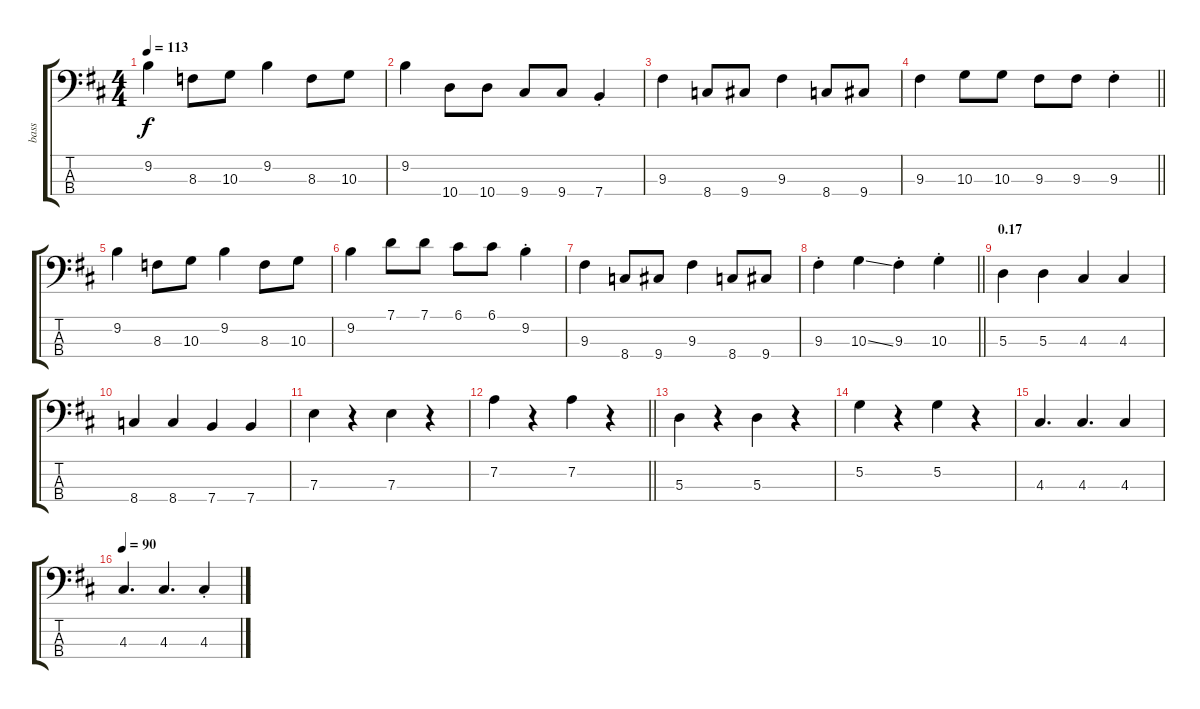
\track ("bass" "bass") {instrument electricbassfinger}
\staff {score tabs}
\tuning (G2 D2 A1 E1) {hide}
\ts (4 4)
\tempo 113
\clef f4
\ks d
9.2.4{dy f instrument electricbassfinger} 8.3.8 10.3.8 9.2.4 8.3.8 10.3.8 |
9.2.4 10.4.8 10.4.8 9.4.8 9.4.8 7.4{st}.4 |
9.3.4 8.4.8 9.4.8 9.3.4 8.4.8 9.4.8 |
\barLineRight lightlight
9.3.4 10.3.8 10.3.8 9.3.8 9.3.8 9.3{st}.4 |
9.2.4 8.3.8 10.3.8 9.2.4 8.3.8 10.3.8 |
9.2.4 7.1.8 7.1.8 6.1.8 6.1.8 9.2{st}.4 |
9.3.4 8.4.8 9.4.8 9.3.4 8.4.8 9.4.8 |
\barLineRight lightlight
9.3{st}.4 10.3{ss}.4 9.3{st}.4 10.3{st}.4 |
\section ("" "0.17")
5.3.4 5.3.4 4.3.4 4.3.4 |
8.4.4 8.4.4 7.4.4 7.4.4 |
7.3.4 r.4 7.3.4 r.4 |
\barLineRight lightlight
7.2.4 r.4 7.2.4 r.4 |
5.3.4 r.4 5.3.4 r.4 |
5.2.4 r.4 5.2.4 r.4 |
4.3.4{d} 4.3.4{d} 4.3.4 |
\tempo 90
4.3.4{d} 4.3.4{d} 4.3{st}.4
